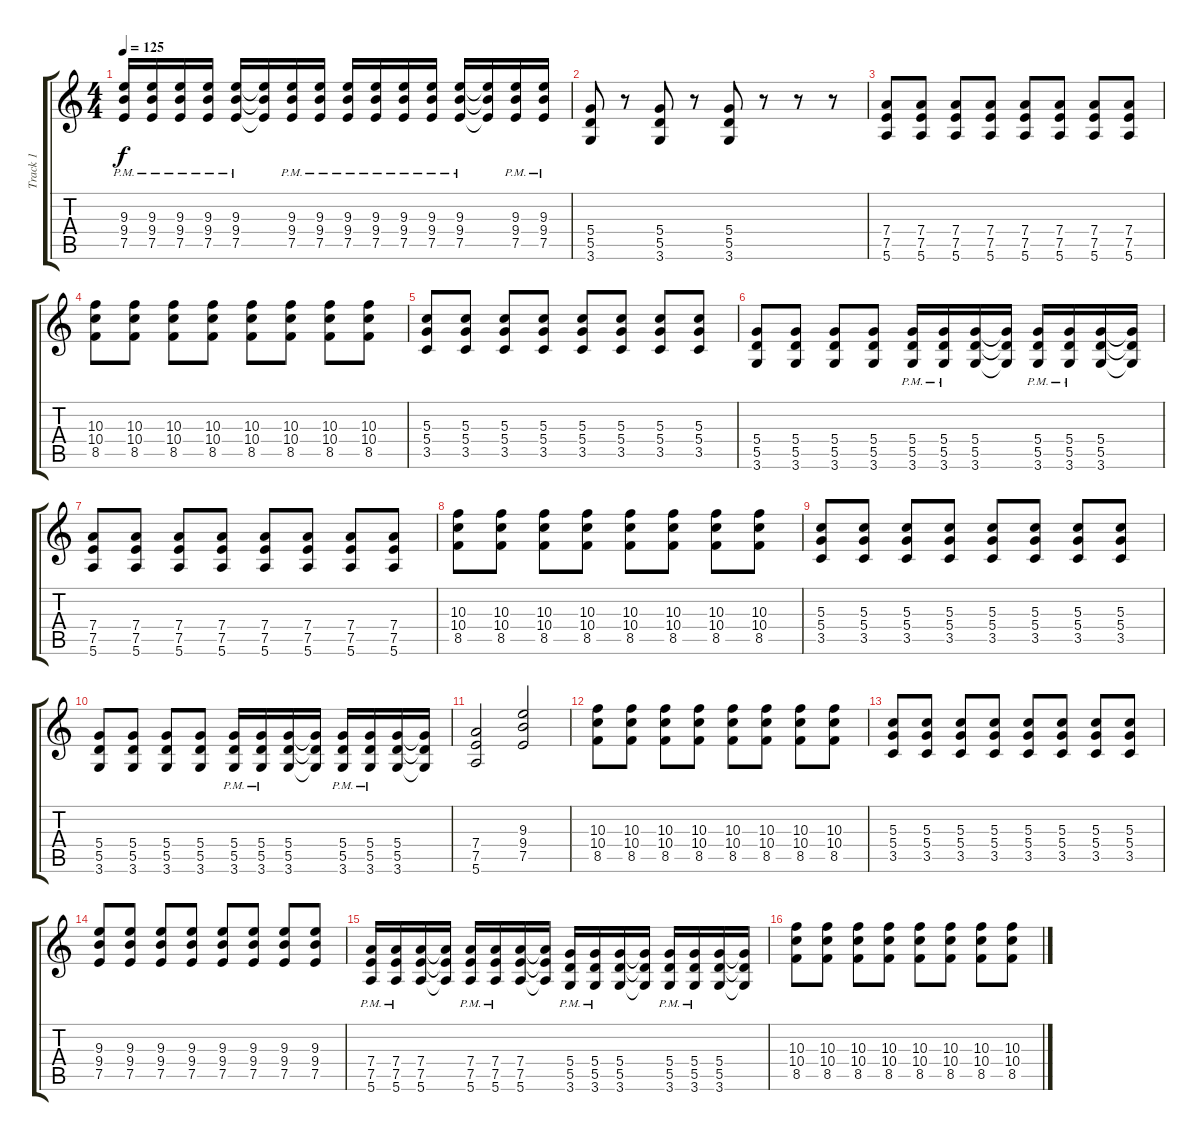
\track ("Track 1" "Track 1") {instrument distortionguitar}
\staff {score tabs}
\tuning (E4 B3 G3 D3 A2 E2) {hide}
\ts (4 4)
\tempo 125
\clef g2
\ks c
(9.3{pm} 9.4{pm} 7.5{pm}).16{dy f} (9.3{pm} 9.4{pm} 7.5{pm}).16 (9.3{pm} 9.4{pm} 7.5{pm}).16 (9.3{pm} 9.4{pm} 7.5{pm}).16 (9.3{pm} 9.4{pm} 7.5{pm}).16 (9.3{t} 9.4{t} 7.5{t}).16 (9.3{pm} 9.4{pm} 7.5{pm}).16 (9.3{pm} 9.4{pm} 7.5{pm}).16 (9.3{pm} 9.4{pm} 7.5{pm}).16 (9.3{pm} 9.4{pm} 7.5{pm}).16 (9.3{pm} 9.4{pm} 7.5{pm}).16 (9.3{pm} 9.4{pm} 7.5{pm}).16 (9.3{pm} 9.4{pm} 7.5{pm}).16 (9.3{t} 9.4{t} 7.5{t}).16 (9.3{pm} 9.4{pm} 7.5{pm}).16 (9.3{pm} 9.4{pm} 7.5{pm}).16 |
(5.4 5.5 3.6).8 r.8 (5.4 5.5 3.6).8 r.8 (5.4 5.5 3.6).8 r.8 r.8 r.8 |
(7.4 7.5 5.6).8 (7.4 7.5 5.6).8 (7.4 7.5 5.6).8 (7.4 7.5 5.6).8 (7.4 7.5 5.6).8 (7.4 7.5 5.6).8 (7.4 7.5 5.6).8 (7.4 7.5 5.6).8 |
(10.3 10.4 8.5).8 (10.3 10.4 8.5).8 (10.3 10.4 8.5).8 (10.3 10.4 8.5).8 (10.3 10.4 8.5).8 (10.3 10.4 8.5).8 (10.3 10.4 8.5).8 (10.3 10.4 8.5).8 |
(5.3 5.4 3.5).8 (5.3 5.4 3.5).8 (5.3 5.4 3.5).8 (5.3 5.4 3.5).8 (5.3 5.4 3.5).8 (5.3 5.4 3.5).8 (5.3 5.4 3.5).8 (5.3 5.4 3.5).8 |
(5.4 5.5 3.6).8 (5.4 5.5 3.6).8 (5.4 5.5 3.6).8 (5.4 5.5 3.6).8 (5.4{pm} 5.5{pm} 3.6{pm}).16 (5.4{pm} 5.5{pm} 3.6{pm}).16 (5.4 5.5 3.6).16 (5.4{t} 5.5{t} 3.6{t}).16 (5.4{pm} 5.5{pm} 3.6{pm}).16 (5.4{pm} 5.5{pm} 3.6{pm}).16 (5.4 5.5 3.6).16 (5.4{t} 5.5{t} 3.6{t}).16 |
(7.4 7.5 5.6).8 (7.4 7.5 5.6).8 (7.4 7.5 5.6).8 (7.4 7.5 5.6).8 (7.4 7.5 5.6).8 (7.4 7.5 5.6).8 (7.4 7.5 5.6).8 (7.4 7.5 5.6).8 |
(10.3 10.4 8.5).8 (10.3 10.4 8.5).8 (10.3 10.4 8.5).8 (10.3 10.4 8.5).8 (10.3 10.4 8.5).8 (10.3 10.4 8.5).8 (10.3 10.4 8.5).8 (10.3 10.4 8.5).8 |
(5.3 5.4 3.5).8 (5.3 5.4 3.5).8 (5.3 5.4 3.5).8 (5.3 5.4 3.5).8 (5.3 5.4 3.5).8 (5.3 5.4 3.5).8 (5.3 5.4 3.5).8 (5.3 5.4 3.5).8 |
(5.4 5.5 3.6).8 (5.4 5.5 3.6).8 (5.4 5.5 3.6).8 (5.4 5.5 3.6).8 (5.4{pm} 5.5{pm} 3.6{pm}).16 (5.4{pm} 5.5{pm} 3.6{pm}).16 (5.4 5.5 3.6).16 (5.4{t} 5.5{t} 3.6{t}).16 (5.4{pm} 5.5{pm} 3.6{pm}).16 (5.4{pm} 5.5{pm} 3.6{pm}).16 (5.4 5.5 3.6).16 (5.4{t} 5.5{t} 3.6{t}).16 |
(7.4 7.5 5.6).2 (9.3 9.4 7.5).2 |
(10.3 10.4 8.5).8 (10.3 10.4 8.5).8 (10.3 10.4 8.5).8 (10.3 10.4 8.5).8 (10.3 10.4 8.5).8 (10.3 10.4 8.5).8 (10.3 10.4 8.5).8 (10.3 10.4 8.5).8 |
(5.3 5.4 3.5).8 (5.3 5.4 3.5).8 (5.3 5.4 3.5).8 (5.3 5.4 3.5).8 (5.3 5.4 3.5).8 (5.3 5.4 3.5).8 (5.3 5.4 3.5).8 (5.3 5.4 3.5).8 |
(9.3 9.4 7.5).8 (9.3 9.4 7.5).8 (9.3 9.4 7.5).8 (9.3 9.4 7.5).8 (9.3 9.4 7.5).8 (9.3 9.4 7.5).8 (9.3 9.4 7.5).8 (9.3 9.4 7.5).8 |
(7.4{pm} 7.5{pm} 5.6{pm}).16 (7.4{pm} 7.5{pm} 5.6{pm}).16 (7.4 7.5 5.6).16 (7.4{t} 7.5{t} 5.6{t}).16 (7.4{pm} 7.5{pm} 5.6{pm}).16 (7.4{pm} 7.5{pm} 5.6{pm}).16 (7.4 7.5 5.6).16 (7.4{t} 7.5{t} 5.6{t}).16 (5.4{pm} 5.5{pm} 3.6{pm}).16 (5.4{pm} 5.5{pm} 3.6{pm}).16 (5.4 5.5 3.6).16 (5.4{t} 5.5{t} 3.6{t}).16 (5.4{pm} 5.5{pm} 3.6{pm}).16 (5.4{pm} 5.5{pm} 3.6{pm}).16 (5.4 5.5 3.6).16 (5.4{t} 5.5{t} 3.6{t}).16 |
(10.3 10.4 8.5).8 (10.3 10.4 8.5).8 (10.3 10.4 8.5).8 (10.3 10.4 8.5).8 (10.3 10.4 8.5).8 (10.3 10.4 8.5).8 (10.3 10.4 8.5).8 (10.3 10.4 8.5).8
